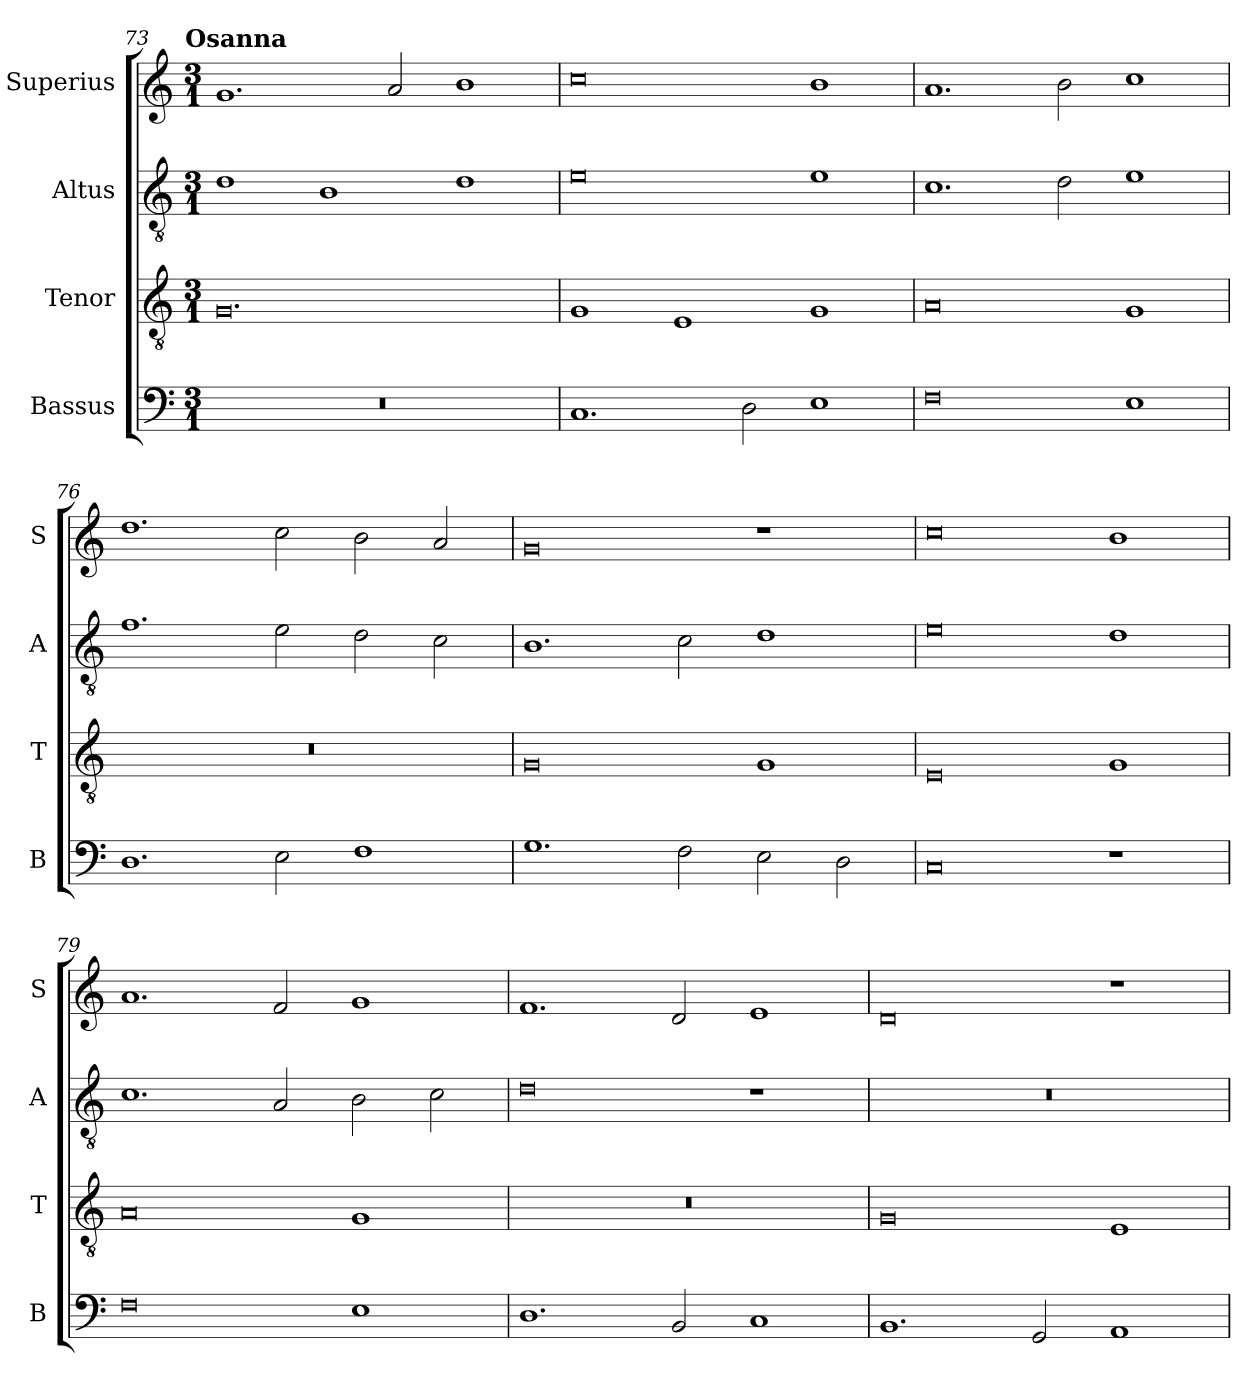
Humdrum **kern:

**kern	**kern	**kern	**kern
*part4	*part3	*part2	*part1
*staff4	*staff3	*staff2	*staff1
*I"Bassus	*I"Tenor	*I"Altus	*I"Superius
*I'B	*I'T	*I'A	*I'S
!!LO:LB:g=z
*clefF4	*clefGv2	*clefGv2	*clefG2
*k[]	*k[]	*k[]	*k[]
!!LO:TX:omd:t=Osanna
*M3/1	*M3/1	*M3/1	*M3/1
=73	=73	=73	=73
0.r	0.G	1d	1.g
.	.	1B	.
.	.	.	2a/
.	.	1d	1b
=74	=74	=74	=74
1.C	1G	0e	0cc
.	1E	.	.
2D\	.	.	.
1E	1G	1e	1b
=75	=75	=75	=75
0F	0A	1.c	1.a
.	.	2d\	2b\
1E	1G	1e	1cc
=76	=76	=76	=76
1.D	0.r	1.f	1.dd
2E\	.	2e\	2cc\
1F	.	2d\	2b\
.	.	2c\	2a/
=77	=77	=77	=77
1.G	0G	1.B	0g
2F\	.	2c\	.
2E\	1G	1d	1r
2D\	.	.	.
=78	=78	=78	=78
0C	0E	0e	0cc
1r	1G	1d	1b
=79	=79	=79	=79
0F	0A	1.c	1.a
.	.	2A/	2f/
1E	1G	2B\	1g
.	.	2c\	.
=80	=80	=80	=80
1.D	0.r	0d	1.f
2BB/	.	.	2d/
1C	.	1r	1e
=81	=81	=81	=81
1.BB	0G	0.r	0d
2GG/	.	.	.
1AA	1E	.	1r
=	=	=	=
*-	*-	*-	*-
